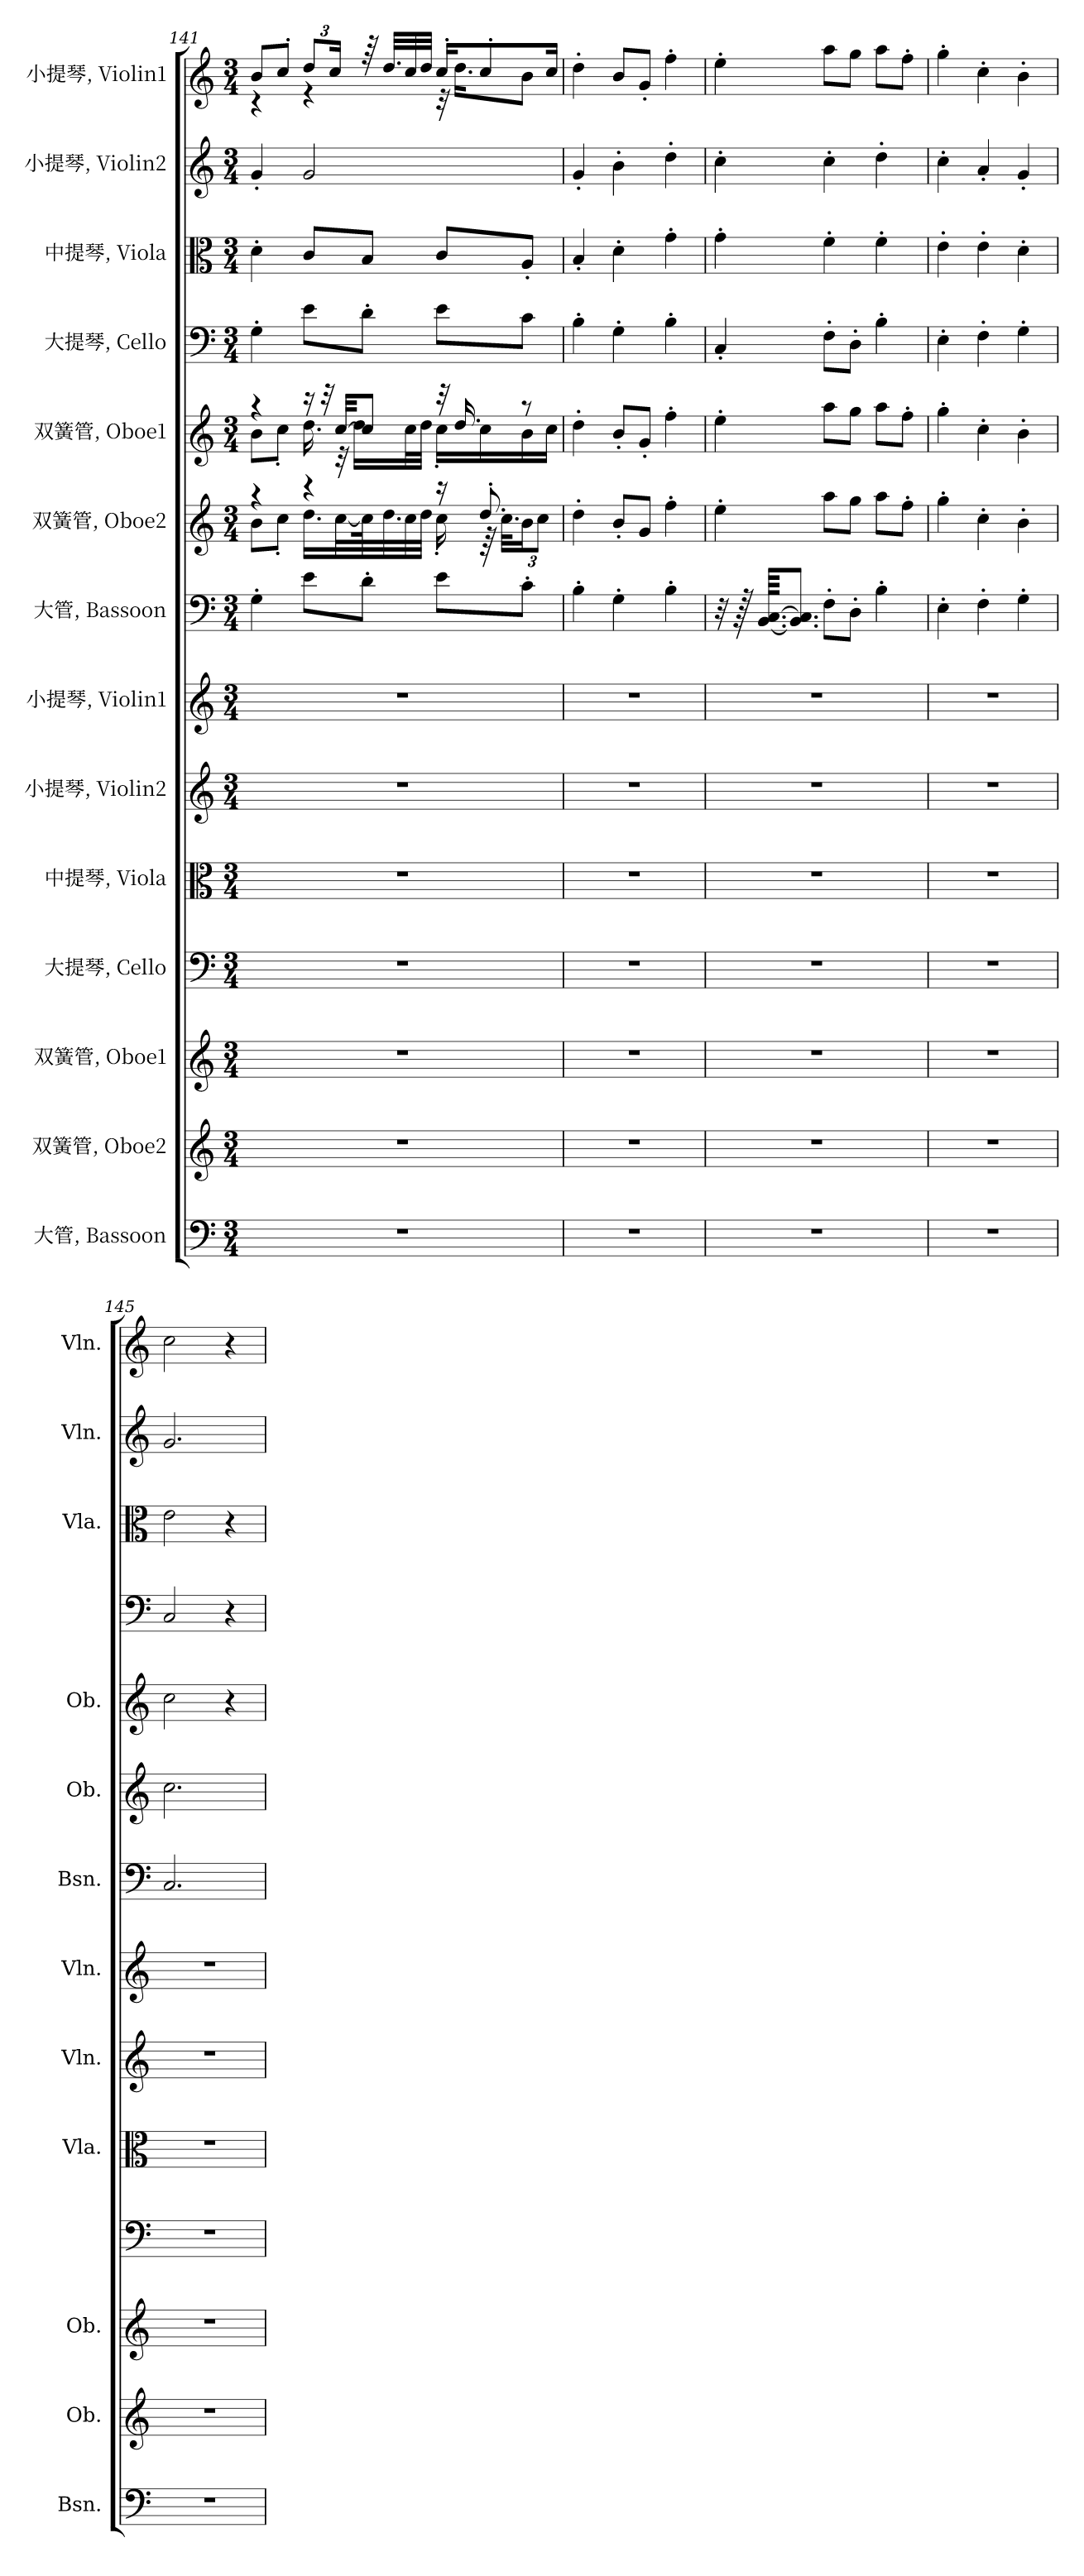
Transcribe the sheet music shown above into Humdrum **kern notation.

**kern	**kern	**kern	**kern	**kern	**kern	**kern	**kern	**kern	**kern	**kern	**kern	**kern	**kern
*part14	*part13	*part12	*part11	*part10	*part9	*part8	*part7	*part6	*part5	*part4	*part3	*part2	*part1
*staff14	*staff13	*staff12	*staff11	*staff10	*staff9	*staff8	*staff7	*staff6	*staff5	*staff4	*staff3	*staff2	*staff1
*I"大管, Bassoon	*I"双簧管, Oboe2	*I"双簧管, Oboe1	*I"大提琴, Cello	*I"中提琴, Viola	*I"小提琴, Violin2	*I"小提琴, Violin1	*I"大管, Bassoon	*I"双簧管, Oboe2	*I"双簧管, Oboe1	*I"大提琴, Cello	*I"中提琴, Viola	*I"小提琴, Violin2	*I"小提琴, Violin1
*I'Bsn.	*I'Ob.	*I'Ob.	*	*I'Vla.	*I'Vln.	*I'Vln.	*I'Bsn.	*I'Ob.	*I'Ob.	*	*I'Vla.	*I'Vln.	*I'Vln.
*clefF4	*clefG2	*clefG2	*clefF4	*clefC3	*clefG2	*clefG2	*clefF4	*clefG2	*clefG2	*clefF4	*clefC3	*clefG2	*clefG2
*k[]	*k[]	*k[]	*k[]	*k[]	*k[]	*k[]	*k[]	*k[]	*k[]	*k[]	*k[]	*k[]	*k[]
*M3/4	*M3/4	*M3/4	*M3/4	*M3/4	*M3/4	*M3/4	*M3/4	*M3/4	*M3/4	*M3/4	*M3/4	*M3/4	*M3/4
=141	=141	=141	=141	=141	=141	=141	=141	=141	=141	=141	=141	=141	=141
*	*	*	*	*	*	*	*	*^	*^	*	*	*	*^
2.r	2.r	2.r	2.r	2.r	2.r	2.r	4G'\	4r	8b\L	4r	8b\L	4G'\	4d'\	4g'/	8b/L	4r
.	.	.	.	.	.	.	.	.	8cc'\J	.	8cc'\J	.	.	.	8cc'/J	.
*	*	*	*	*	*	*	*	*	*	*	*	*	*	*	*Xbrackettup	*
.	.	.	.	.	.	.	8e\L	4r	16.dd\LL	16r	16.dd\	8e\L	8c/L	2g/	12dd/L	4r
.	.	.	.	.	.	.	.	.	.	32r	.	.	.	.	.	.
.	.	.	.	.	.	.	.	.	.	.	.	.	.	.	24cc/Jk	.
.	.	.	.	.	.	.	.	.	[32cc\L	[32cc/KKL	32r	.	.	.	.	.
.	.	.	.	.	.	.	8d'\J	.	64cc\K]	8cc/J]	16dd\LL	8d'\J	8B/J	.	64r	.
.	.	.	.	.	.	.	.	.	32.dd\	.	.	.	.	.	32.dd/LLL	.
.	.	.	.	.	.	.	.	.	32cc\	.	32cc\L	.	.	.	32cc/	.
.	.	.	.	.	.	.	.	.	32dd\JJJ	.	32dd\JJJ	.	.	.	32dd/JJJ	.
.	.	.	.	.	.	.	8e\L	16r	16cc'\	32r	16cc'\LL	8e\L	8c/L	.	16cc'/KL	32r
.	.	.	.	.	.	.	.	.	.	16.dd/	.	.	.	.	.	16.dd\KL
.	.	.	.	.	.	.	.	8.dd'/	64r	.	16cc\	.	.	.	8cc'/	.
.	.	.	.	.	.	.	.	.	32.cc\KLL	.	.	.	.	.	.	.
*	*	*	*	*	*	*	*	*	*Xbrackettup	*	*	*	*	*	*	*
.	.	.	.	.	.	.	8c'\J	.	24b\J	8r	16b\	8c\J	8A'/J	.	.	8b\J
.	.	.	.	.	.	.	.	.	12cc\J	.	.	.	.	.	.	.
.	.	.	.	.	.	.	.	.	.	.	16cc\JJ	.	.	.	16cc/Jk	.
*	*	*	*	*	*	*	*	*v	*v	*	*	*	*	*	*v	*v
*	*	*	*	*	*	*	*	*	*v	*v	*	*	*	*
=142	=142	=142	=142	=142	=142	=142	=142	=142	=142	=142	=142	=142	=142
2.r	2.r	2.r	2.r	2.r	2.r	2.r	4B'\	4dd'\	4dd'\	4B'\	4B'/	4g'/	4dd'\
.	.	.	.	.	.	.	4G'\	8b'/L	8b'/L	4G'\	4d'\	4b'\	8b/L
.	.	.	.	.	.	.	.	8g/J	8g'/J	.	.	.	8g'/J
.	.	.	.	.	.	.	4B'\	4ff'\	4ff'\	4B'\	4g'\	4dd'\	4ff'\
=143	=143	=143	=143	=143	=143	=143	=143	=143	=143	=143	=143	=143	=143
2.r	2.r	2.r	2.r	2.r	2.r	2.r	32r	4ee'\	4ee'\	4C'/	4g'\	4cc'\	4ee'\
.	.	.	.	.	.	.	128r	.	.	.	.	.	.
.	.	.	.	.	.	.	[64.BB/ [64.C/KKKL	.	.	.	.	.	.
.	.	.	.	.	.	.	8.BB/] 8.C/]J	.	.	.	.	.	.
.	.	.	.	.	.	.	8F'\L	8aa\L	8aa\L	8F'\L	4f'\	4cc'\	8aa\L
.	.	.	.	.	.	.	8D'\J	8gg\J	8gg\J	8D'\J	.	.	8gg\J
.	.	.	.	.	.	.	4B'\	8aa\L	8aa\L	4B'\	4f'\	4dd'\	8aa\L
.	.	.	.	.	.	.	.	8ff'\J	8ff'\J	.	.	.	8ff'\J
=144	=144	=144	=144	=144	=144	=144	=144	=144	=144	=144	=144	=144	=144
2.r	2.r	2.r	2.r	2.r	2.r	2.r	4E'\	4gg'\	4gg'\	4E'\	4e'\	4cc'\	4gg'\
.	.	.	.	.	.	.	4F'\	4cc'\	4cc'\	4F'\	4e'\	4a'/	4cc'\
.	.	.	.	.	.	.	4G'\	4b'\	4b'\	4G'\	4d'\	4g'/	4b'\
!!LO:PB:g=z
=145	=145	=145	=145	=145	=145	=145	=145	=145	=145	=145	=145	=145	=145
2.r	2.r	2.r	2.r	2.r	2.r	2.r	2.C/	2.cc\	2cc\	2C/	2e\	2.g/	2cc\
.	.	.	.	.	.	.	.	.	4r	4r	4r	.	4r
=	=	=	=	=	=	=	=	=	=	=	=	=	=
*-	*-	*-	*-	*-	*-	*-	*-	*-	*-	*-	*-	*-	*-
